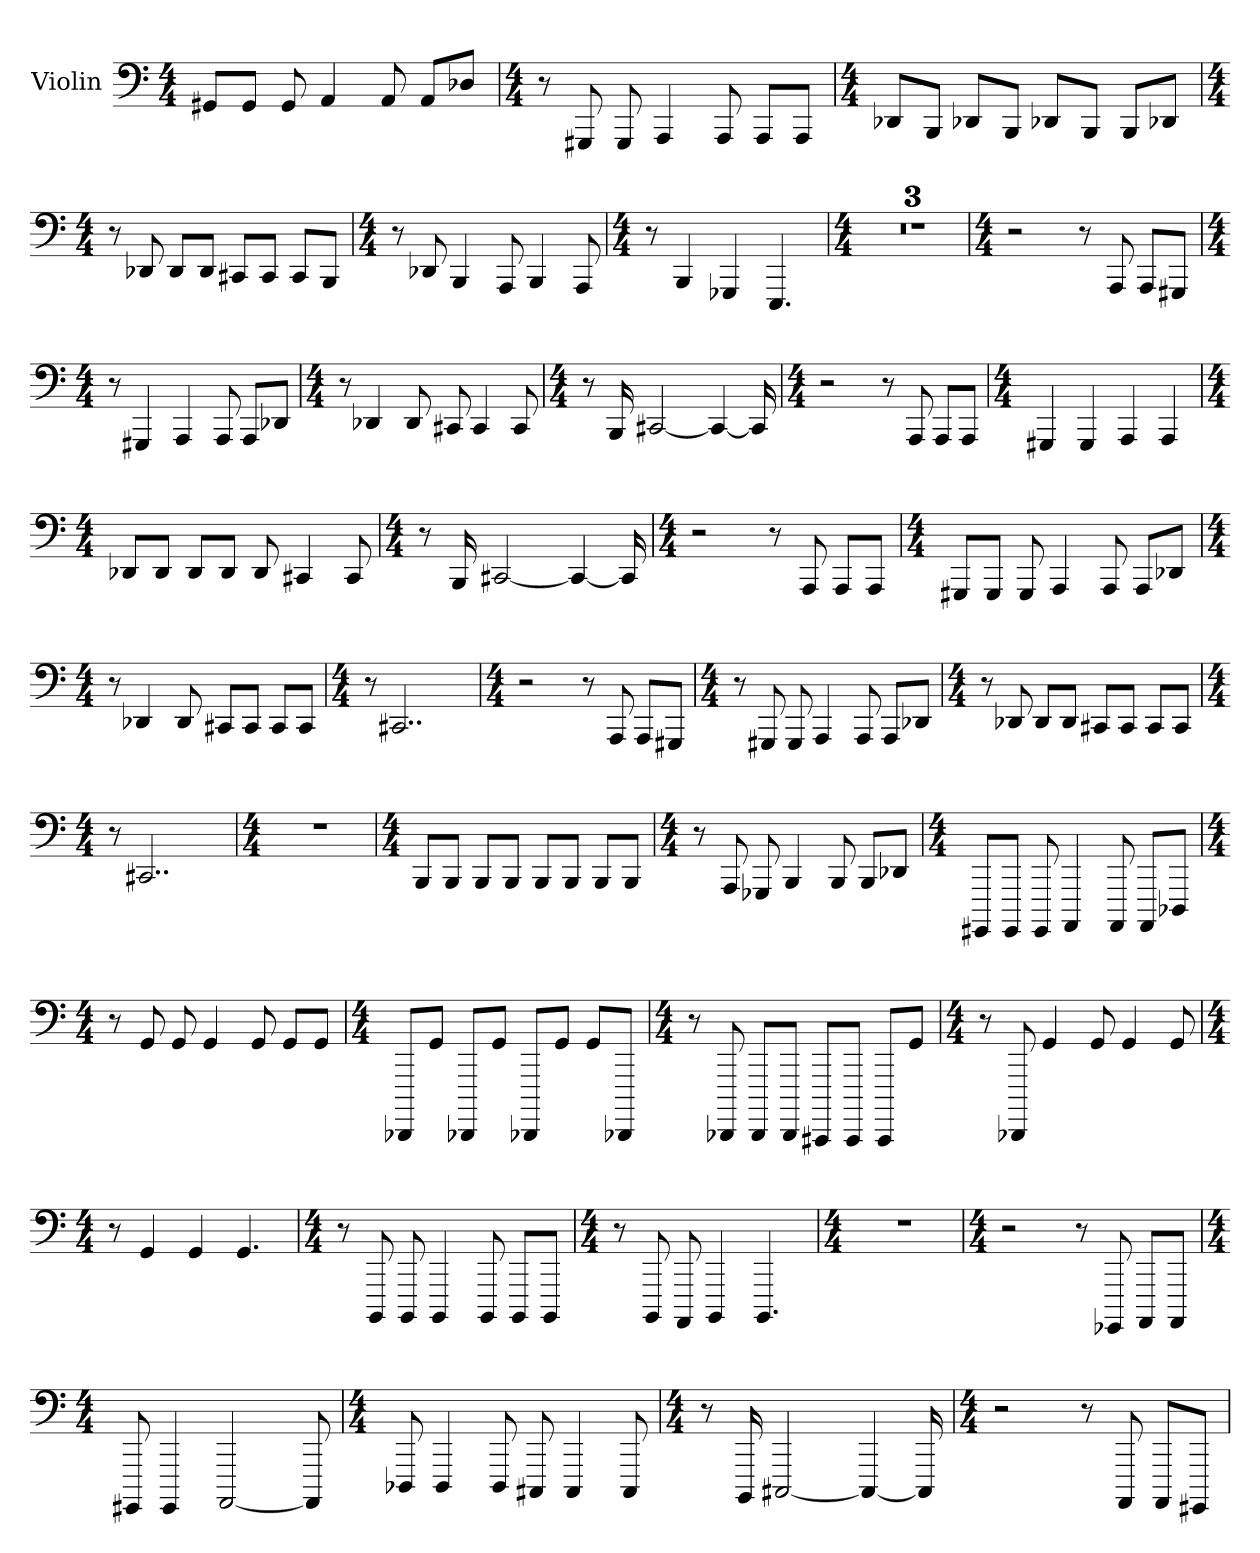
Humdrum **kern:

**kern
*part1
*staff1
*I"Violin
*I'Vln
*M4/4
=
8GG#XL
8GG#J
8GG#
4AA
8AA
8AAL
8D-XJ
=
*M4/4
8r
8GGG#X
8GGG#
4AAA
8AAA
8AAAL
8AAAJ
=
*M4/4
8DD-XL
8BBBJ
8DD-XL
8BBBJ
8DD-XL
8BBBJ
8BBBL
8DD-XJ
=
*M4/4
8r
8DD-X
8DD-L
8DD-J
8CC#XL
8CC#J
8CC#L
8BBBJ
=
*M4/4
8r
8DD-X
4BBB
8AAA
4BBB
8AAA
=
*M4/4
8r
4BBB
4GGG-X
4.EEE
=
*M4/4
1r
=
*M4/4
1r
=
*M4/4
1r
=
*M4/4
2r
8r
8AAA
8AAAL
8GGG#XJ
=
*M4/4
8r
4GGG#X
4AAA
8AAA
8AAAL
8DD-XJ
=
*M4/4
8r
4DD-X
8DD-
8CC#X
4CC#
8CC#
=
*M4/4
8r
16BBB
[2CC#X
4CC#_
16CC#]
=
*M4/4
2r
8r
8AAA
8AAAL
8AAAJ
=
*M4/4
4GGG#X
4GGG#
4AAA
4AAA
=
*M4/4
8DD-XL
8DD-J
8DD-L
8DD-J
8DD-
4CC#X
8CC#
=
*M4/4
8r
16BBB
[2CC#X
4CC#_
16CC#]
=
*M4/4
2r
8r
8AAA
8AAAL
8AAAJ
=
*M4/4
8GGG#XL
8GGG#J
8GGG#
4AAA
8AAA
8AAAL
8DD-XJ
=
*M4/4
8r
4DD-X
8DD-
8CC#XL
8CC#J
8CC#L
8CC#J
=
*M4/4
8r
2..CC#X
=
*M4/4
2r
8r
8AAA
8AAAL
8GGG#XJ
=
*M4/4
8r
8GGG#X
8GGG#
4AAA
8AAA
8AAAL
8DD-XJ
=
*M4/4
8r
8DD-X
8DD-L
8DD-J
8CC#XL
8CC#J
8CC#L
8CC#J
=
*M4/4
8r
2..CC#X
=
*M4/4
1r
=
*M4/4
8BBBL
8BBBJ
8BBBL
8BBBJ
8BBBL
8BBBJ
8BBBL
8BBBJ
=
*M4/4
8r
8AAA
8GGG-X
4BBB
8BBB
8BBBL
8DD-XJ
=
*M4/4
8GGGG#XL
8GGGG#J
8GGGG#
4AAAA
8AAAA
8AAAAL
8DDD-XJ
=
*M4/4
8r
8GGGGG#X
8GGGGG#
4AAAAA
8AAAAA
8AAAAAL
8AAAAAJ
=
*M4/4
8DDDD-XL
8BBBBBJ
8DDDD-XL
8BBBBBJ
8DDDD-XL
8BBBBBJ
8BBBBBL
8DDDD-XJ
=
*M4/4
8r
8DDDD-X
8DDDD-L
8DDDD-J
8CCCC#XL
8CCCC#J
8CCCC#L
8BBBBBJ
=
*M4/4
8r
8DDDD-X
4BBBBB
8AAAAA
4BBBBB
8AAAAA
=
*M4/4
8r
4BBBBB
4GGGGG-X
4.EEEEE
=
*M4/4
8r
8BBBB
8BBBB
4BBBB
8BBBB
8BBBBL
8BBBBJ
=
*M4/4
8r
8BBBB
8AAAA
4BBBB
4.BBBB
=
*M4/4
1r
=
*M4/4
2r
8r
8GGGG-X
8AAAAL
8AAAAJ
=
*M4/4
8GGGG#X
4GGGG#
[2AAAA
8AAAA]
=
*M4/4
8DDD-X
4DDD-
8DDD-
8CCC#X
4CCC#
8CCC#
=
*M4/4
8r
16BBBB
[2CCC#X
4CCC#_
16CCC#]
=
*M4/4
2r
8r
8AAAA
8AAAAL
8GGGG#XJ
=
*-
